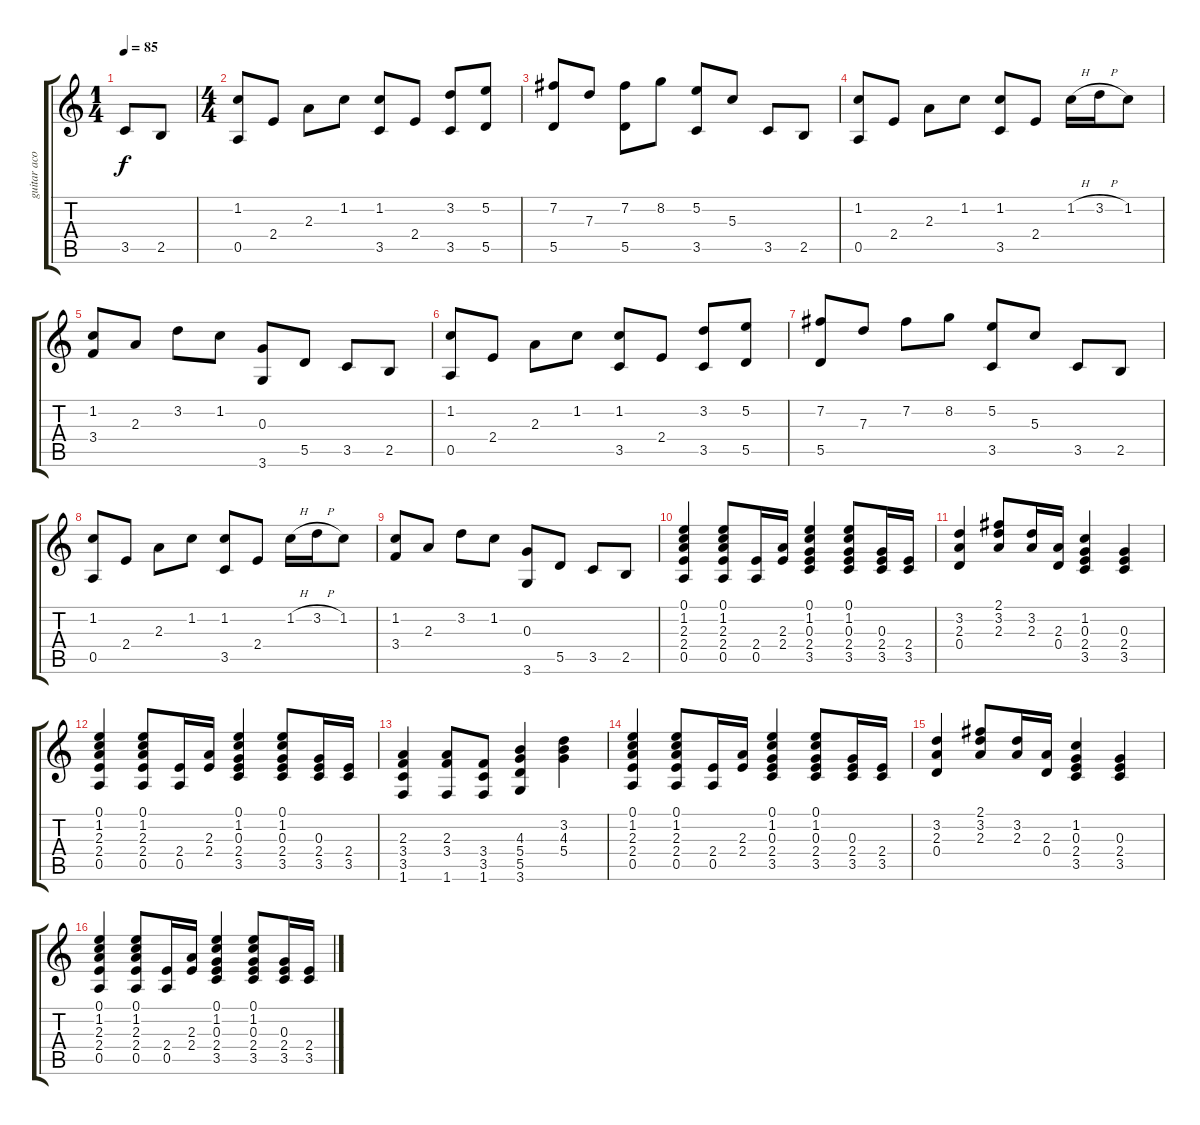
\track ("guitar acoustic" "guitar aco") {instrument acousticguitarnylon}
\staff {score tabs}
\tuning (E4 B3 G3 D3 A2 E2) {hide}
\ts (1 4)
\tempo 85
\clef g2
\ks c
3.5.8{dy f instrument acousticguitarnylon} 2.5.8 |
\ts (4 4)
(1.2 0.5).8 2.4.8 2.3.8 1.2.8 (1.2 3.5).8 2.4.8 (3.2 3.5).8 (5.2 5.5).8 |
(7.2 5.5).8 7.3.8 (7.2 5.5).8 8.2.8 (5.2 3.5).8 5.3.8 3.5.8 2.5.8 |
(1.2 0.5).8 2.4.8 2.3.8 1.2.8 (1.2 3.5).8 2.4.8 1.2{h}.16 3.2{h}.16 1.2.8 |
(1.2 3.4).8 2.3.8 3.2.8 1.2.8 (0.3 3.6).8 5.5.8 3.5.8 2.5.8 |
(1.2 0.5).8 2.4.8 2.3.8 1.2.8 (1.2 3.5).8 2.4.8 (3.2 3.5).8 (5.2 5.5).8 |
(7.2 5.5).8 7.3.8 7.2.8 8.2.8 (5.2 3.5).8 5.3.8 3.5.8 2.5.8 |
(1.2 0.5).8 2.4.8 2.3.8 1.2.8 (1.2 3.5).8 2.4.8 1.2{h}.16 3.2{h}.16 1.2.8 |
(1.2 3.4).8 2.3.8 3.2.8 1.2.8 (0.3 3.6).8 5.5.8 3.5.8 2.5.8 |
(0.1 1.2 2.3 2.4 0.5).4 (0.1 1.2 2.3 2.4 0.5).8 (2.4 0.5).16 (2.3 2.4).16 (0.1 1.2 0.3 2.4 3.5).4 (0.1 1.2 0.3 2.4 3.5).8 (0.3 2.4 3.5).16 (2.4 3.5).16 |
(3.2 2.3 0.4).4 (2.1 3.2 2.3).8 (3.2 2.3).16 (2.3 0.4).16 (1.2 0.3 2.4 3.5).4 (0.3 2.4 3.5).4 |
(0.1 1.2 2.3 2.4 0.5).4 (0.1 1.2 2.3 2.4 0.5).8 (2.4 0.5).16 (2.3 2.4).16 (0.1 1.2 0.3 2.4 3.5).4 (0.1 1.2 0.3 2.4 3.5).8 (0.3 2.4 3.5).16 (2.4 3.5).16 |
(2.3 3.4 3.5 1.6).4 (2.3 3.4 1.6).8 (3.4 3.5 1.6).8 (4.3 5.4 5.5 3.6).4 (3.2 4.3 5.4).4 |
(0.1 1.2 2.3 2.4 0.5).4 (0.1 1.2 2.3 2.4 0.5).8 (2.4 0.5).16 (2.3 2.4).16 (0.1 1.2 0.3 2.4 3.5).4 (0.1 1.2 0.3 2.4 3.5).8 (0.3 2.4 3.5).16 (2.4 3.5).16 |
(3.2 2.3 0.4).4 (2.1 3.2 2.3).8 (3.2 2.3).16 (2.3 0.4).16 (1.2 0.3 2.4 3.5).4 (0.3 2.4 3.5).4 |
(0.1 1.2 2.3 2.4 0.5).4 (0.1 1.2 2.3 2.4 0.5).8 (2.4 0.5).16 (2.3 2.4).16 (0.1 1.2 0.3 2.4 3.5).4 (0.1 1.2 0.3 2.4 3.5).8 (0.3 2.4 3.5).16 (2.4 3.5).16
